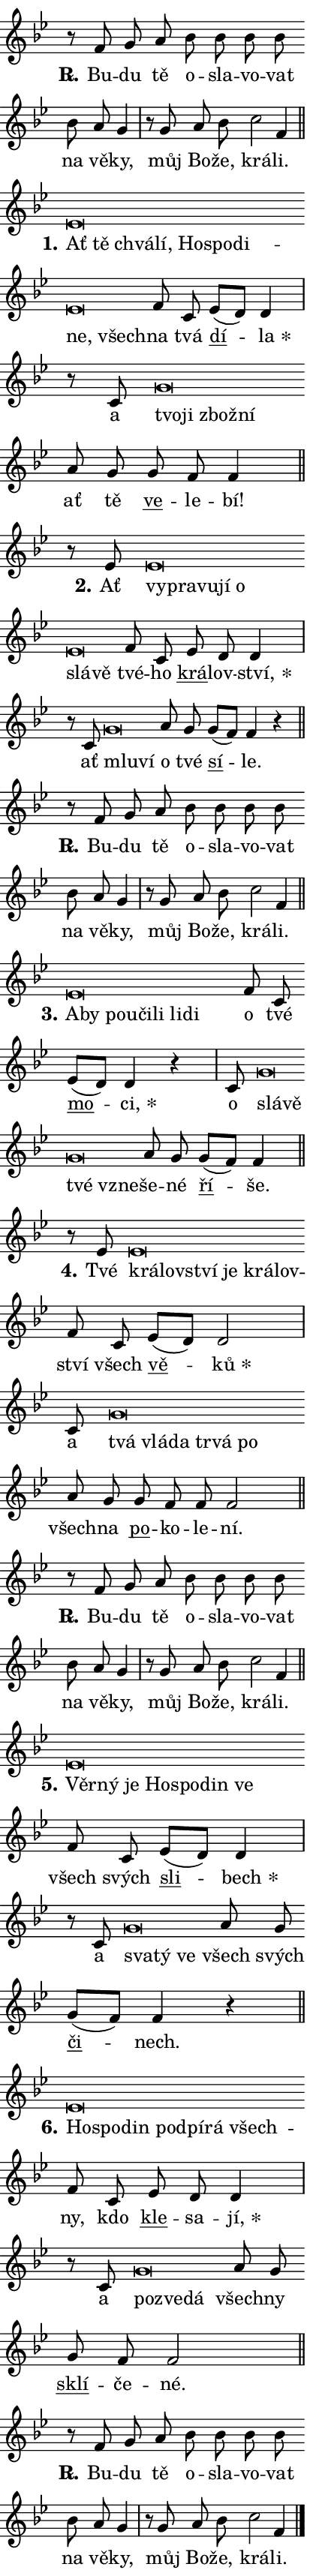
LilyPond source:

\version "2.24.0"
\header { tagline = "" }
\paper {
  indent = 0\cm
  top-margin = 0\cm
  right-margin = 0.13\cm % to fit lyric hyphens
  bottom-margin = 0\cm
  left-margin = 0\cm
  paper-width = 7\cm
  page-breaking = #ly:one-page-breaking
  system-system-spacing.basic-distance = #11
  score-system-spacing.basic-distance = #11
  ragged-last = ##f
}


%% Author: Thomas Morley
%% https://lists.gnu.org/archive/html/lilypond-user/2020-05/msg00002.html
#(define (line-position grob)
"Returns position of @var[grob} in current system:
   @code{'start}, if at first time-step
   @code{'end}, if at last time-step
   @code{'middle} otherwise
"
  (let* ((col (ly:item-get-column grob))
         (ln (ly:grob-object col 'left-neighbor))
         (rn (ly:grob-object col 'right-neighbor))
         (col-to-check-left (if (ly:grob? ln) ln col))
         (col-to-check-right (if (ly:grob? rn) rn col))
         (break-dir-left
           (and
             (ly:grob-property col-to-check-left 'non-musical #f)
             (ly:item-break-dir col-to-check-left)))
         (break-dir-right
           (and
             (ly:grob-property col-to-check-right 'non-musical #f)
             (ly:item-break-dir col-to-check-right))))
        (cond ((eqv? 1 break-dir-left) 'start)
              ((eqv? -1 break-dir-right) 'end)
              (else 'middle))))

#(define (tranparent-at-line-position vctor)
  (lambda (grob)
  "Relying on @code{line-position} select the relevant enry from @var{vctor}.
Used to determine transparency,"
    (case (line-position grob)
      ((end) (not (vector-ref vctor 0)))
      ((middle) (not (vector-ref vctor 1)))
      ((start) (not (vector-ref vctor 2))))))

noteHeadBreakVisibility =
#(define-music-function (break-visibility)(vector?)
"Makes @code{NoteHead}s transparent relying on @var{break-visibility}"
#{
  \override NoteHead.transparent =
    #(tranparent-at-line-position break-visibility)
#})

#(define delete-ledgers-for-transparent-note-heads
  (lambda (grob)
    "Reads whether a @code{NoteHead} is transparent.
If so this @code{NoteHead} is removed from @code{'note-heads} from
@var{grob}, which is supposed to be @code{LedgerLineSpanner}.
As a result ledgers are not printed for this @code{NoteHead}"
    (let* ((nhds-array (ly:grob-object grob 'note-heads))
           (nhds-list
             (if (ly:grob-array? nhds-array)
                 (ly:grob-array->list nhds-array)
                 '()))
           ;; Relies on the transparent-property being done before
           ;; Staff.LedgerLineSpanner.after-line-breaking is executed.
           ;; This is fragile ...
           (to-keep
             (remove
               (lambda (nhd)
                 (ly:grob-property nhd 'transparent #f))
               nhds-list)))
      ;; TODO find a better method to iterate over grob-arrays, similiar
      ;; to filter/remove etc for lists
      ;; For now rebuilt from scratch
      (set! (ly:grob-object grob 'note-heads)  '())
      (for-each
        (lambda (nhd)
          (ly:pointer-group-interface::add-grob grob 'note-heads nhd))
        to-keep))))

squashNotes = {
  \override NoteHead.X-extent = #'(-0.2 . 0.2)
  \override NoteHead.Y-extent = #'(-0.75 . 0)
  \override NoteHead.stencil =
    #(lambda (grob)
       (let ((pos (ly:grob-property grob 'staff-position)))
         (begin
           (if (< pos -7) (display "ERROR: Lower brevis then expected\n") (display "OK: Expected brevis position\n"))
           (if (<= pos -6) ly:text-interface::print ly:note-head::print))))
}
unSquashNotes = {
  \revert NoteHead.X-extent
  \revert NoteHead.Y-extent
  \revert NoteHead.stencil
}

hideNotes = \noteHeadBreakVisibility #begin-of-line-visible
unHideNotes = \noteHeadBreakVisibility #all-visible

% work-around for resetting accidentals
% https://lilypond.org/doc/v2.23/Documentation/notation/displaying-rhythms#unmetered-music
cadenzaMeasure = {
  \cadenzaOff
  \partial 1024 s1024
  \cadenzaOn
}

#(define-markup-command (accent layout props text) (markup?)
  "Underline accented syllable"
  (interpret-markup layout props
    #{\markup \override #'(offset . 4.3) \underline { #text }#}))

responsum = \markup \concat {
  "R" \hspace #-1.05 \path #0.1 #'((moveto 0 0.07) (lineto 0.9 0.8)) \hspace #0.05 "."
}

spaceSize = #0.6828661417322834 % exact space size for TeX Gyre Schola

\layout {
  \context {
    \Staff
    \remove "Time_signature_engraver"
    \override LedgerLineSpanner.after-line-breaking = #delete-ledgers-for-transparent-note-heads
  }
  \context {
    \Lyrics {
      \override LyricSpace.minimum-distance = \spaceSize
      \override LyricText.font-name = #"TeX Gyre Schola"
      \override LyricText.font-size = 1
      \override StanzaNumber.font-name = #"TeX Gyre Schola Bold"
      \override StanzaNumber.font-size = 1
    }
  }
  \context {
    \Score 
    \override NoteHead.text =
      #(lambda (grob) 
        (let ((pos (ly:grob-property grob 'staff-position)))
          #{\markup {
            \combine
              \halign #-0.55 \raise #(if (= pos -6) 0 0.5) \override #'(thickness . 2) \draw-line #'(3.2 . 0)
              \musicglyph "noteheads.sM1"
          }#}))
  }
}

% magnetic-lyrics.ily
%
%   written by
%     Jean Abou Samra <jean@abou-samra.fr>
%     Werner Lemberg <wl@gnu.org>
%
%   adapted by
%     Jiri Hon <jiri.hon@gmail.com>
%
% Version 2022-Apr-15

% https://www.mail-archive.com/lilypond-user@gnu.org/msg149350.html

#(define (Left_hyphen_pointer_engraver context)
   "Collect syllable-hyphen-syllable occurrences in lyrics and store
them in properties.  This engraver only looks to the left.  For
example, if the lyrics input is @code{foo -- bar}, it does the
following.

@itemize @bullet
@item
Set the @code{text} property of the @code{LyricHyphen} grob between
@q{foo} and @q{bar} to @code{foo}.

@item
Set the @code{left-hyphen} property of the @code{LyricText} grob with
text @q{foo} to the @code{LyricHyphen} grob between @q{foo} and
@q{bar}.
@end itemize

Use this auxiliary engraver in combination with the
@code{lyric-@/text::@/apply-@/magnetic-@/offset!} hook."
   (let ((hyphen #f)
         (text #f))
     (make-engraver
      (acknowledgers
       ((lyric-syllable-interface engraver grob source-engraver)
        (set! text grob)))
      (end-acknowledgers
       ((lyric-hyphen-interface engraver grob source-engraver)
        ;(when (not (grob::has-interface grob 'lyric-space-interface))
          (set! hyphen grob)));)
      ((stop-translation-timestep engraver)
       (when (and text hyphen)
         (ly:grob-set-object! text 'left-hyphen hyphen))
       (set! text #f)
       (set! hyphen #f)))))

#(define (lyric-text::apply-magnetic-offset! grob)
   "If the space between two syllables is less than the value in
property @code{LyricText@/.details@/.squash-threshold}, move the right
syllable to the left so that it gets concatenated with the left
syllable.

Use this function as a hook for
@code{LyricText@/.after-@/line-@/breaking} if the
@code{Left_@/hyphen_@/pointer_@/engraver} is active."
   (let ((hyphen (ly:grob-object grob 'left-hyphen #f)))
     (when hyphen
       (let ((left-text (ly:spanner-bound hyphen LEFT)))
         (when (grob::has-interface left-text 'lyric-syllable-interface)
           (let* ((common (ly:grob-common-refpoint grob left-text X))
                  (this-x-ext (ly:grob-extent grob common X))
                  (left-x-ext
                   (begin
                     ;; Trigger magnetism for left-text.
                     (ly:grob-property left-text 'after-line-breaking)
                     (ly:grob-extent left-text common X)))
                  ;; `delta` is the gap width between two syllables.
                  (delta (- (interval-start this-x-ext)
                            (interval-end left-x-ext)))
                  (details (ly:grob-property grob 'details))
                  (threshold (assoc-get 'squash-threshold details 0.2)))
             (when (< delta threshold)
               (let* (;; We have to manipulate the input text so that
                      ;; ligatures crossing syllable boundaries are not
                      ;; disabled.  For languages based on the Latin
                      ;; script this is essentially a beautification.
                      ;; However, for non-Western scripts it can be a
                      ;; necessity.
                      (lt (ly:grob-property left-text 'text))
                      (rt (ly:grob-property grob 'text))
                      (is-space (grob::has-interface hyphen 'lyric-space-interface))
                      (space (if is-space " " ""))
                      (extra-delta (if is-space spaceSize 0))
                      ;; Append new syllable.
                      (ltrt-space (if (and (string? lt) (string? rt))
                                (string-append lt space rt)
                                (make-concat-markup (list lt space rt))))
                      ;; Right-align `ltrt` to the right side.
                      (ltrt-space-markup (grob-interpret-markup
                               grob
                               (make-translate-markup
                                (cons (interval-length this-x-ext) 0)
                                (make-right-align-markup ltrt-space)))))
                 (begin
                   ;; Don't print `left-text`.
                   (ly:grob-set-property! left-text 'stencil #f)
                   ;; Set text and stencil (which holds all collected
                   ;; syllables so far) and shift it to the left.
                   (ly:grob-set-property! grob 'text ltrt-space)
                   (ly:grob-set-property! grob 'stencil ltrt-space-markup)
                   (ly:grob-translate-axis! grob (- (- delta extra-delta)) X))))))))))


#(define (lyric-hyphen::displace-bounds-first grob)
   ;; Make very sure this callback isn't triggered too early.
   (let ((left (ly:spanner-bound grob LEFT))
         (right (ly:spanner-bound grob RIGHT)))
     (ly:grob-property left 'after-line-breaking)
     (ly:grob-property right 'after-line-breaking)
     (ly:lyric-hyphen::print grob)))

squashThreshold = #0.4

\layout {
  \context {
    \Lyrics
    \consists #Left_hyphen_pointer_engraver
    \override LyricText.after-line-breaking =
      #lyric-text::apply-magnetic-offset!
    \override LyricHyphen.stencil = #lyric-hyphen::displace-bounds-first
    \override LyricText.details.squash-threshold = \squashThreshold
    \override LyricHyphen.minimum-distance = 0
    \override LyricHyphen.minimum-length = \squashThreshold
  }
}

squashText = \override LyricText.details.squash-threshold = 9999
unSquashText = \override LyricText.details.squash-threshold = \squashThreshold

leftText = \override LyricText.self-alignment-X = #LEFT
unLeftText = \revert LyricText.self-alignment-X

starOffset = #(lambda (grob) 
                (let ((x_offset (ly:self-alignment-interface::aligned-on-x-parent grob)))
                  (if (= x_offset 0) 0 (+ x_offset 1.2))))

star = #(define-music-function (syllable)(string?)
"Append star separator at the end of a syllable"
#{
  \once \override LyricText.X-offset = #starOffset
  \lyricmode { \markup {
    #syllable
    \override #'((font-name . "TeX Gyre Schola Bold")) \hspace #0.2 \lower #0.65 \larger "*"
  } }
#})

starAccent = #(define-music-function (syllable)(string?)
"Append star separator at the end of a syllable and make accent"
#{
  \once \override LyricText.X-offset = #starOffset
  \lyricmode { \markup {
    \accent #syllable
    \override #'((font-name . "TeX Gyre Schola Bold")) \hspace #0.2 \lower #0.65 \larger "*"
  } }
#})

breath = #(define-music-function (syllable)(string?)
"Append breathing indicator at the end of a syllable"
#{
  \lyricmode { \markup { #syllable "+" } }
#})

optionalBreath = #(define-music-function (syllable)(string?)
"Append optional breathing indicator at the end of a syllable"
#{
  \lyricmode { \markup { #syllable "(+)" } }
#})


\score {
    <<
        \new Voice = "melody" { \cadenzaOn \key bes \major \relative { r8 f' g a bes bes bes bes \bar "" bes a g4 \cadenzaMeasure \bar "|" r8 g a bes \bar "" c2 f,4 \cadenzaMeasure \bar "||" \break } }
        \new Lyrics \lyricsto "melody" { \lyricmode { \set stanza = \responsum
Bu -- du tě o -- sla -- vo -- vat na vě -- ky, můj Bo -- že, krá -- li. } }
    >>
    \layout {}
}

\score {
    <<
        \new Voice = "melody" { \cadenzaOn \key bes \major \relative { \squashNotes es'\breve*1/16 \hideNotes \breve*1/16 \bar "" \breve*1/16 \bar "" \breve*1/16 \bar "" \breve*1/16 \bar "" \breve*1/16 \bar "" \breve*1/16 \bar "" \breve*1/16 \breve*1/16 \bar "" \unHideNotes \unSquashNotes f8 c \bar "" es[( d)] d4 \cadenzaMeasure \bar "|" r8 c8 \squashNotes g'\breve*1/16 \hideNotes \breve*1/16 \bar "" \breve*1/16 \breve*1/16 \bar "" \unHideNotes \unSquashNotes a8 g \bar "" g f f4 \cadenzaMeasure \bar "||" \break } }
        \new Lyrics \lyricsto "melody" { \lyricmode { \set stanza = "1."
\leftText Ať \squashText tě chvá -- lí, Ho -- spo -- di -- ne, všech -- \unLeftText \unSquashText na tvá \markup \accent dí -- \star la a \leftText tvo -- \squashText ji zbož -- ní \unLeftText \unSquashText ať tě \markup \accent ve -- le -- bí! } }
    >>
    \layout {}
}

\score {
    <<
        \new Voice = "melody" { \cadenzaOn \key bes \major \relative { r8 es'8 \squashNotes es\breve*1/16 \hideNotes \breve*1/16 \bar "" \breve*1/16 \bar "" \breve*1/16 \bar "" \breve*1/16 \bar "" \breve*1/16 \breve*1/16 \bar "" \unHideNotes \unSquashNotes f8 c \bar "" es d d4 \cadenzaMeasure \bar "|" r8 c8 \squashNotes g'\breve*1/16 \hideNotes \breve*1/16 \bar "" \unHideNotes \unSquashNotes a8 g \bar "" g[( f)] f4 r \cadenzaMeasure \bar "||" \break } }
        \new Lyrics \lyricsto "melody" { \lyricmode { \set stanza = "2."
Ať \leftText vy -- \squashText pra -- vu -- jí o slá -- vě \unLeftText \unSquashText tvé -- ho \markup \accent krá -- lov -- \star ství, ať \leftText mlu -- \squashText ví \unLeftText \unSquashText o tvé \markup \accent sí -- le. } }
    >>
    \layout {}
}

\score {
    <<
        \new Voice = "melody" { \cadenzaOn \key bes \major \relative { r8 f' g a bes bes bes bes \bar "" bes a g4 \cadenzaMeasure \bar "|" r8 g a bes \bar "" c2 f,4 \cadenzaMeasure \bar "||" \break } }
        \new Lyrics \lyricsto "melody" { \lyricmode { \set stanza = \responsum
Bu -- du tě o -- sla -- vo -- vat na vě -- ky, můj Bo -- že, krá -- li. } }
    >>
    \layout {}
}

\score {
    <<
        \new Voice = "melody" { \cadenzaOn \key bes \major \relative { \squashNotes es'\breve*1/16 \hideNotes \breve*1/16 \bar "" \breve*1/16 \bar "" \breve*1/16 \bar "" \breve*1/16 \bar "" \breve*1/16 \bar "" \breve*1/16 \breve*1/16 \bar "" \unHideNotes \unSquashNotes f8 c \bar "" es[( d)] d4 r \cadenzaMeasure \bar "|" c8 \squashNotes g'\breve*1/16 \hideNotes \breve*1/16 \bar "" \breve*1/16 \breve*1/16 \bar "" \unHideNotes \unSquashNotes a8 g \bar "" g[( f)] f4 \cadenzaMeasure \bar "||" \break } }
        \new Lyrics \lyricsto "melody" { \lyricmode { \set stanza = "3."
\leftText A -- \squashText by po -- u -- či -- li li -- di \unLeftText \unSquashText o tvé \markup \accent mo -- \star ci, o \leftText slá -- \squashText vě tvé vzne -- \unLeftText \unSquashText še -- né \markup \accent ří -- še. } }
    >>
    \layout {}
}

\score {
    <<
        \new Voice = "melody" { \cadenzaOn \key bes \major \relative { r8 es'8 \squashNotes es\breve*1/16 \hideNotes \breve*1/16 \bar "" \breve*1/16 \bar "" \breve*1/16 \bar "" \breve*1/16 \breve*1/16 \bar "" \unHideNotes \unSquashNotes f8 c \bar "" es[( d)] d2 \cadenzaMeasure \bar "|" c8 \squashNotes g'\breve*1/16 \hideNotes \breve*1/16 \bar "" \breve*1/16 \bar "" \breve*1/16 \bar "" \breve*1/16 \breve*1/16 \bar "" \unHideNotes \unSquashNotes a8 g \bar "" g f f f2 \cadenzaMeasure \bar "||" \break } }
        \new Lyrics \lyricsto "melody" { \lyricmode { \set stanza = "4."
Tvé \leftText krá -- \squashText lov -- ství je krá -- lov -- \unLeftText \unSquashText ství všech \markup \accent vě -- \star ků a \leftText tvá \squashText vlá -- da tr -- vá po \unLeftText \unSquashText všech -- na \markup \accent po -- ko -- le -- ní. } }
    >>
    \layout {}
}

\score {
    <<
        \new Voice = "melody" { \cadenzaOn \key bes \major \relative { r8 f' g a bes bes bes bes \bar "" bes a g4 \cadenzaMeasure \bar "|" r8 g a bes \bar "" c2 f,4 \cadenzaMeasure \bar "||" \break } }
        \new Lyrics \lyricsto "melody" { \lyricmode { \set stanza = \responsum
Bu -- du tě o -- sla -- vo -- vat na vě -- ky, můj Bo -- že, krá -- li. } }
    >>
    \layout {}
}

\score {
    <<
        \new Voice = "melody" { \cadenzaOn \key bes \major \relative { \squashNotes es'\breve*1/16 \hideNotes \breve*1/16 \bar "" \breve*1/16 \bar "" \breve*1/16 \bar "" \breve*1/16 \bar "" \breve*1/16 \breve*1/16 \bar "" \unHideNotes \unSquashNotes f8 c \bar "" es[( d)] d4 \cadenzaMeasure \bar "|" r8 c8 \squashNotes g'\breve*1/16 \hideNotes \breve*1/16 \breve*1/16 \bar "" \unHideNotes \unSquashNotes a8 g \bar "" g[( f)] f4 r \cadenzaMeasure \bar "||" \break } }
        \new Lyrics \lyricsto "melody" { \lyricmode { \set stanza = "5."
\leftText Věr -- \squashText ný je Ho -- spo -- din ve \unLeftText \unSquashText všech svých \markup \accent sli -- \star bech a \leftText sva -- \squashText tý ve \unLeftText \unSquashText všech svých \markup \accent či -- nech. } }
    >>
    \layout {}
}

\score {
    <<
        \new Voice = "melody" { \cadenzaOn \key bes \major \relative { \squashNotes es'\breve*1/16 \hideNotes \breve*1/16 \bar "" \breve*1/16 \bar "" \breve*1/16 \bar "" \breve*1/16 \bar "" \breve*1/16 \breve*1/16 \bar "" \unHideNotes \unSquashNotes f8 c \bar "" es d d4 \cadenzaMeasure \bar "|" r8 c8 \squashNotes g'\breve*1/16 \hideNotes \breve*1/16 \breve*1/16 \bar "" \unHideNotes \unSquashNotes a8 g \bar "" g f f2 \cadenzaMeasure \bar "||" \break } }
        \new Lyrics \lyricsto "melody" { \lyricmode { \set stanza = "6."
\leftText Ho -- \squashText spo -- din pod -- pí -- rá všech -- \unLeftText \unSquashText ny, kdo \markup \accent kle -- sa -- \star jí, a \leftText po -- \squashText zve -- dá \unLeftText \unSquashText všech -- ny \markup \accent sklí -- če -- né. } }
    >>
    \layout {}
}

\score {
    <<
        \new Voice = "melody" { \cadenzaOn \key bes \major \relative { r8 f' g a bes bes bes bes \bar "" bes a g4 \cadenzaMeasure \bar "|" r8 g a bes \bar "" c2 f,4 \cadenzaMeasure \bar "||" \break } \bar "|." }
        \new Lyrics \lyricsto "melody" { \lyricmode { \set stanza = \responsum
Bu -- du tě o -- sla -- vo -- vat na vě -- ky, můj Bo -- že, krá -- li. } }
    >>
    \layout {}
}
